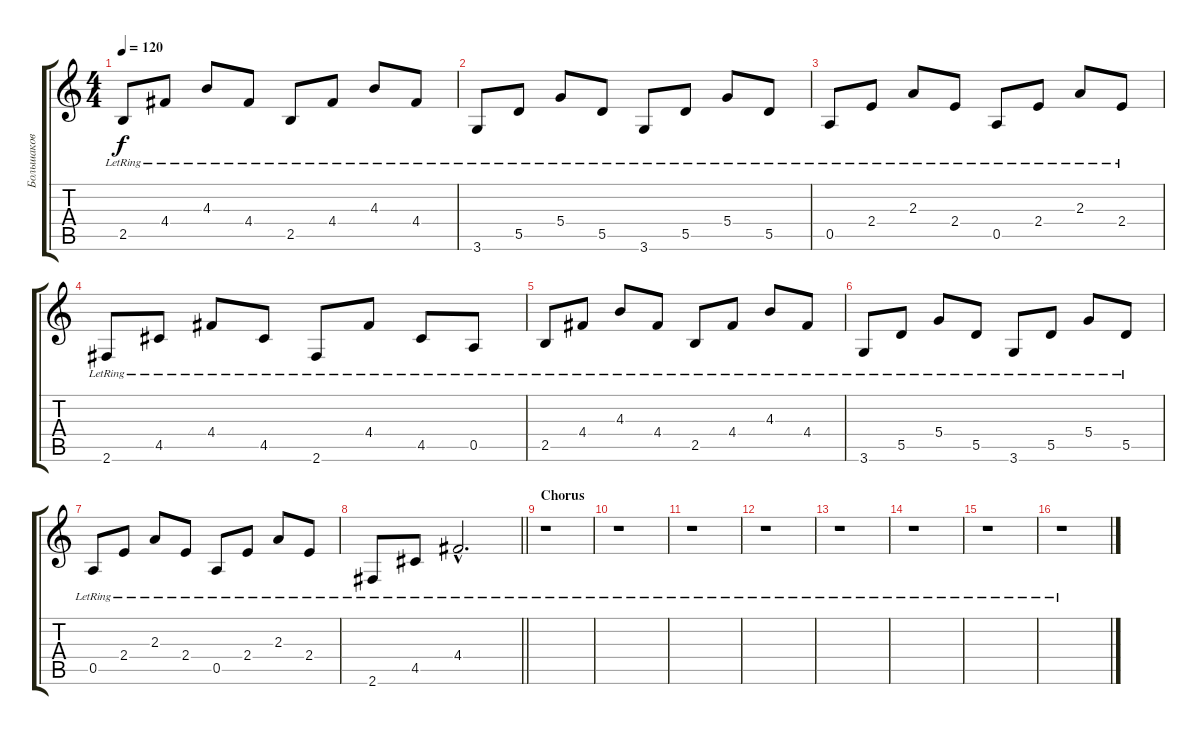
\track ("Большаков Михаил  ( Электро гитара )" "Большаков ") {instrument electricguitarjazz}
\staff {score tabs}
\tuning (E4 B3 G3 D3 A2 E2) {hide}
\ts (4 4)
\tempo 120
\clef g2
\ks c
2.5{lr}.8{dy f} 4.4{lr}.8 4.3{lr}.8 4.4{lr}.8 2.5{lr}.8 4.4{lr}.8 4.3{lr}.8 4.4{lr}.8 |
3.6{lr}.8 5.5{lr}.8 5.4{lr}.8 5.5{lr}.8 3.6{lr}.8 5.5{lr}.8 5.4{lr}.8 5.5{lr}.8 |
0.5{lr}.8 2.4{lr}.8 2.3{lr}.8 2.4{lr}.8 0.5{lr}.8 2.4{lr}.8 2.3{lr}.8 2.4{lr}.8 |
2.6{lr}.8 4.5{lr}.8 4.4{lr}.8 4.5{lr}.8 2.6{lr}.8 4.4{lr}.8 4.5{lr}.8 0.5{lr}.8 |
2.5{lr}.8 4.4{lr}.8 4.3{lr}.8 4.4{lr}.8 2.5{lr}.8 4.4{lr}.8 4.3{lr}.8 4.4{lr}.8 |
3.6{lr}.8 5.5{lr}.8 5.4{lr}.8 5.5{lr}.8 3.6{lr}.8 5.5{lr}.8 5.4{lr}.8 5.5{lr}.8 |
0.5{lr}.8 2.4{lr}.8 2.3{lr}.8 2.4{lr}.8 0.5{lr}.8 2.4{lr}.8 2.3{lr}.8 2.4{lr}.8 |
\barLineRight lightlight
2.6{lr}.8 4.5{lr}.8 4.4{hac lr}.2{d} |
\section ("" "Chorus")
r.1 |
r.1 |
r.1 |
r.1 |
r.1 |
r.1 |
r.1 |
r.1
